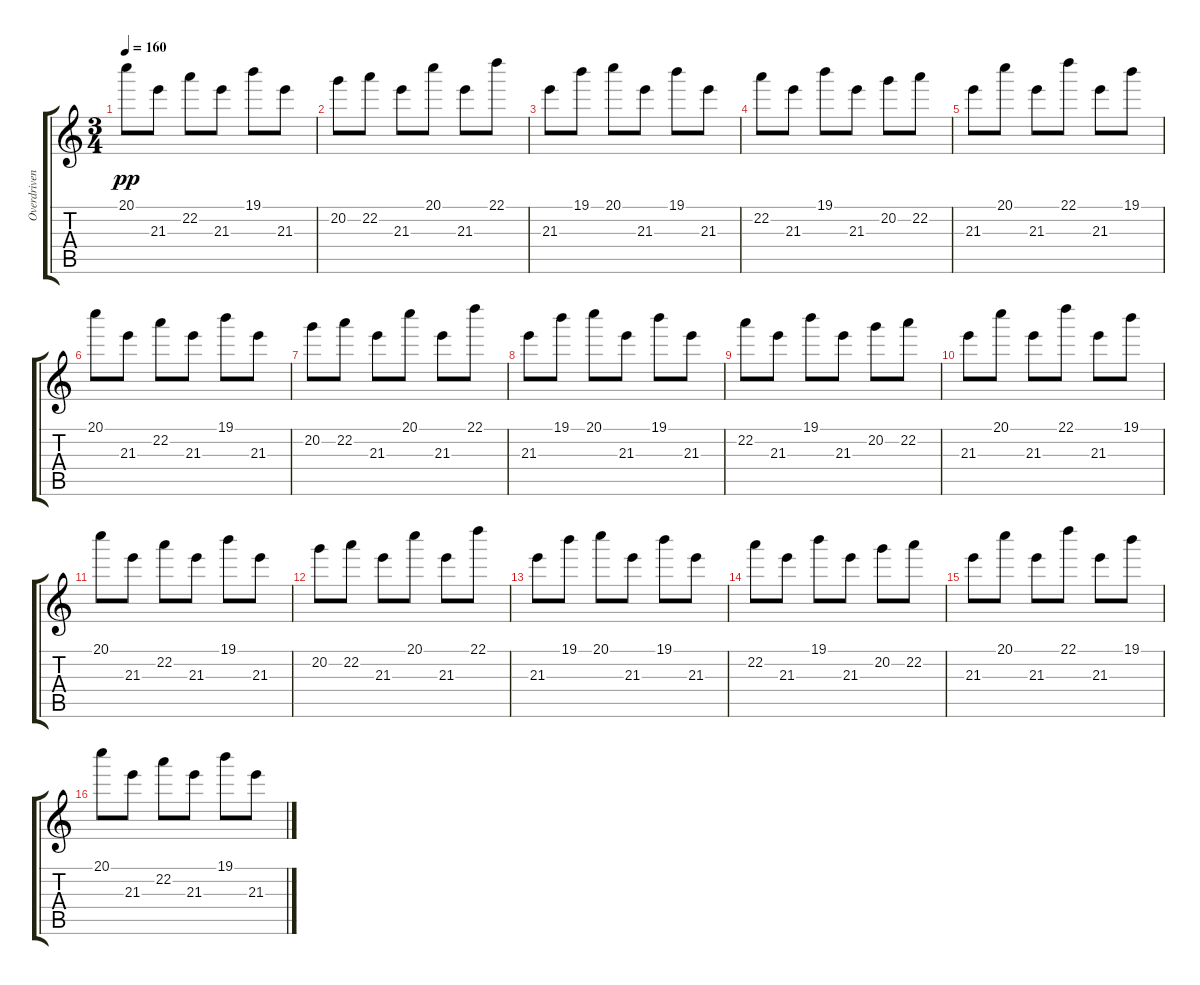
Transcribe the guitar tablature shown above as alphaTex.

\track ("Overdriven Guitar 1" "Overdriven") {instrument overdrivenguitar}
\staff {score tabs}
\tuning (E4 B3 G3 D3 A2 E2) {hide}
\ts (3 4)
\tempo 160
\clef g2
\ks c
20.1.8{dy pp} 21.3.8 22.2.8 21.3.8 19.1.8 21.3.8 |
20.2.8 22.2.8 21.3.8 20.1.8 21.3.8 22.1.8 |
21.3.8 19.1.8 20.1.8 21.3.8 19.1.8 21.3.8 |
22.2.8 21.3.8 19.1.8 21.3.8 20.2.8 22.2.8 |
21.3.8 20.1.8 21.3.8 22.1.8 21.3.8 19.1.8 |
20.1.8 21.3.8 22.2.8 21.3.8 19.1.8 21.3.8 |
20.2.8 22.2.8 21.3.8 20.1.8 21.3.8 22.1.8 |
21.3.8 19.1.8 20.1.8 21.3.8 19.1.8 21.3.8 |
22.2.8 21.3.8 19.1.8 21.3.8 20.2.8 22.2.8 |
21.3.8 20.1.8 21.3.8 22.1.8 21.3.8 19.1.8 |
20.1.8 21.3.8 22.2.8 21.3.8 19.1.8 21.3.8 |
20.2.8 22.2.8 21.3.8 20.1.8 21.3.8 22.1.8 |
21.3.8 19.1.8 20.1.8 21.3.8 19.1.8 21.3.8 |
22.2.8 21.3.8 19.1.8 21.3.8 20.2.8 22.2.8 |
21.3.8 20.1.8 21.3.8 22.1.8 21.3.8 19.1.8 |
20.1.8 21.3.8 22.2.8 21.3.8 19.1.8 21.3.8
